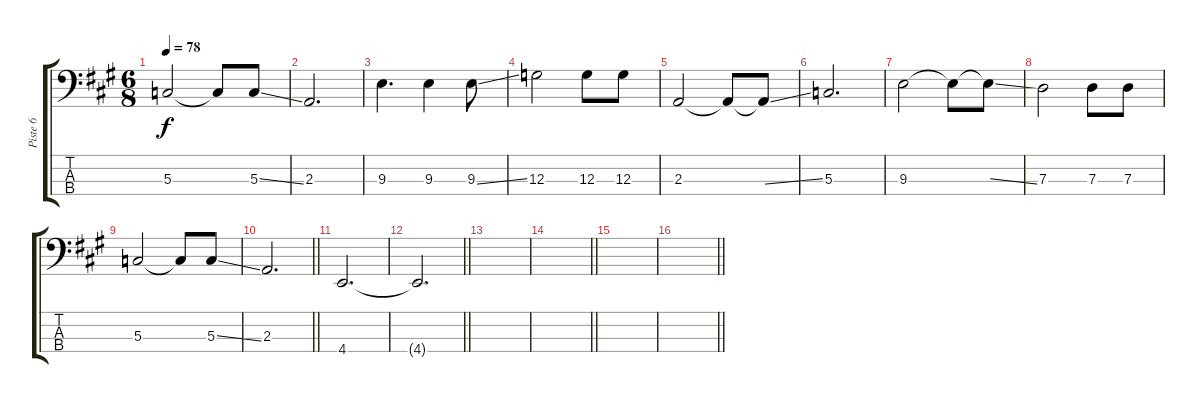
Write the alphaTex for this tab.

\track ("Piste 6" "Piste 6") {instrument electricbasspick}
\staff {score tabs}
\tuning (F2 C2 G1 C1) {hide}
\ts (6 8)
\tempo 78
\clef f4
\ks a
5.3.2{dy f} 5.3{t}.8 5.3{ss}.8 |
2.3.2{d} |
9.3.4{d} 9.3.4 9.3{ss}.8 |
12.3.2 12.3.8 12.3.8 |
2.3.2 2.3{t}.8 2.3{ss t}.8 |
5.3.2{d} |
9.3.2 9.3{t}.8 9.3{ss t}.8 |
7.3.2 7.3.8 7.3.8 |
5.3.2 5.3{t}.8 5.3{ss}.8 |
\barLineRight lightlight
2.3.2{d} |
4.4.2{d} |
\barLineRight lightlight
4.4{t}.2{d} |
|
\barLineRight lightlight
|
|
\barLineRight lightlight
